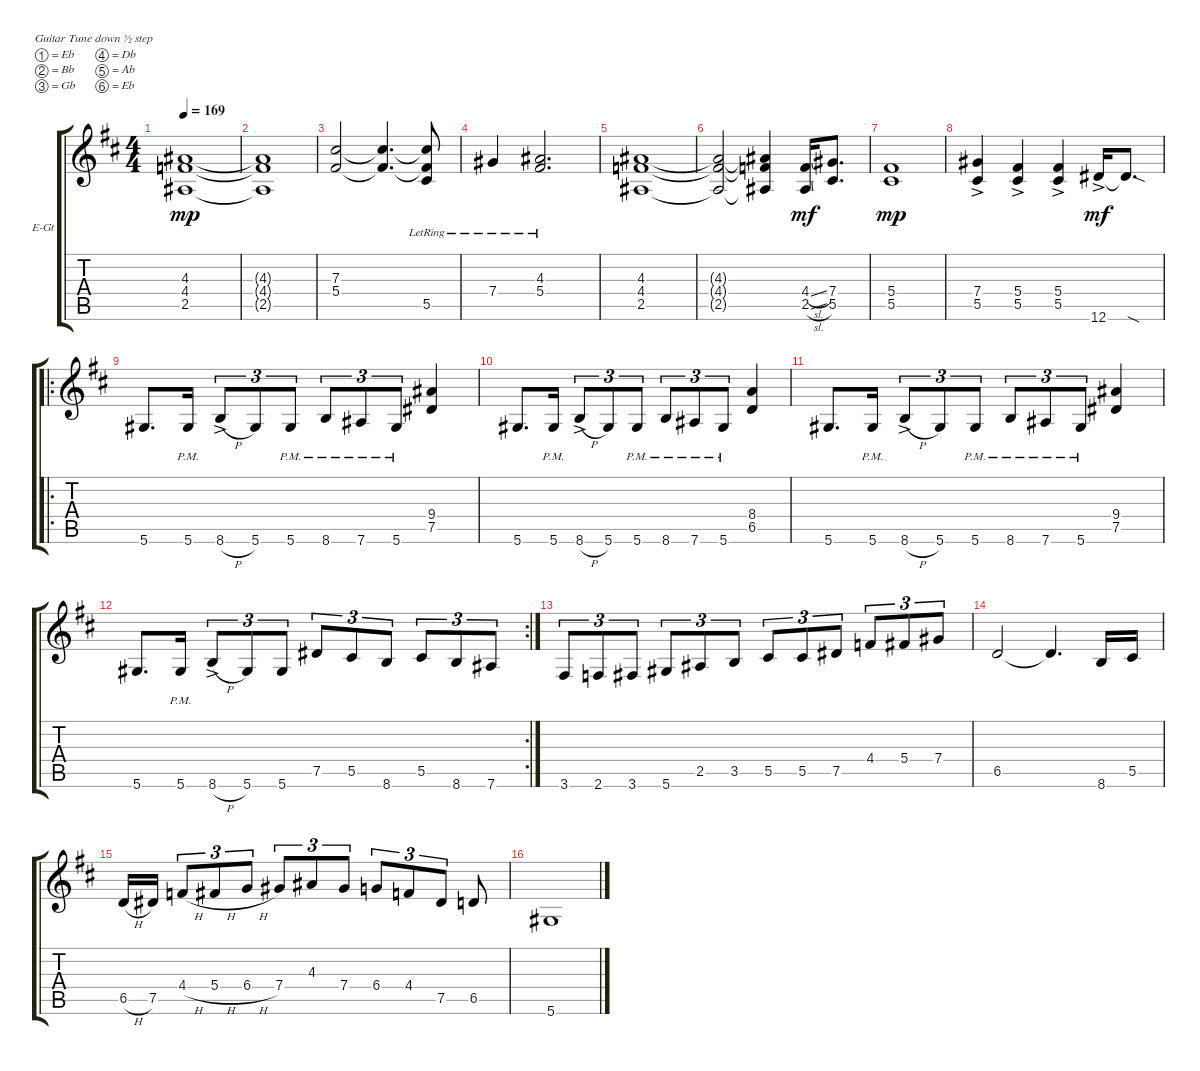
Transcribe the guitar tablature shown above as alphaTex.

\defaultSystemsLayout 4
\bracketExtendMode groupsimilarinstruments
\firstSystemTrackNameOrientation horizontal
\otherSystemsTrackNameOrientation horizontal
\track ("Electric Guitar (Manuel Legarda)" "E-Gt") {instrument distortionguitar}
\staff {score tabs}
\tuning (Eb4 Bb3 Gb3 Db3 Ab2 Eb2)
\ts (4 4)
\tempo 169
\clef g2
\ks bminor
(2.5 4.4 4.3).1{dy mp} |
(4.3{t} 4.4{t} 2.5{t}).1 |
(5.4 7.3).2 (7.3{t} 5.4{t}).4{d} (5.5{lr} 7.3{lr t} 5.4{t}).8 |
7.4{lr}.4 (5.4{lr} 4.3{lr}).2{d} |
(2.5 4.4 4.3).1 |
(2.5{t} 4.4{t} 4.3{t}).2 (4.3{t} 4.4{t} 2.5{t}).4 (2.5{sl} 4.4{sl}).16{dy mf} (7.4 5.5).8{d} |
(5.5 5.4).1{dy mp} |
(5.5{ac} 7.4{ac}).4 (5.4{ac} 5.5{ac}).4 (5.5{ac} 5.4{ac}).4 12.6{ac}.16{dy mf} 12.6{sod t}.8{d} |
\ro
5.6.8{d} 5.6{pm}.16 8.6{h ac}.8{tu (3 2)} 5.6.8{tu (3 2)} 5.6{pm}.8{tu (3 2)} 8.6{pm}.8{tu (3 2)} 7.6{pm}.8{tu (3 2)} 5.6{pm}.8{tu (3 2)} (7.5 9.4).4 |
5.6.8{d} 5.6{pm}.16 8.6{h ac}.8{tu (3 2)} 5.6.8{tu (3 2)} 5.6{pm}.8{tu (3 2)} 8.6{pm}.8{tu (3 2)} 7.6{pm}.8{tu (3 2)} 5.6{pm}.8{tu (3 2)} (6.5 8.4).4 |
5.6.8{d} 5.6{pm}.16 8.6{h ac}.8{tu (3 2)} 5.6.8{tu (3 2)} 5.6{pm}.8{tu (3 2)} 8.6{pm}.8{tu (3 2)} 7.6{pm}.8{tu (3 2)} 5.6{pm}.8{tu (3 2)} (7.5 9.4).4 |
\rc 2
5.6.8{d} 5.6{pm}.16 8.6{h ac}.8{tu (3 2)} 5.6.8{tu (3 2)} 5.6.8{tu (3 2)} 7.5.8{tu (3 2)} 5.5.8{tu (3 2)} 8.6.8{tu (3 2)} 5.5.8{tu (3 2)} 8.6.8{tu (3 2)} 7.6.8{tu (3 2)} |
3.6.8{tu (3 2)} 2.6.8{tu (3 2)} 3.6.8{tu (3 2)} 5.6.8{tu (3 2)} 2.5.8{tu (3 2)} 3.5.8{tu (3 2)} 5.5.8{tu (3 2)} 5.5.8{tu (3 2)} 7.5.8{tu (3 2)} 4.4.8{tu (3 2)} 5.4.8{tu (3 2)} 7.4.8{tu (3 2)} |
6.5.2 6.5{t}.4{d} 8.6.16 5.5.16 |
6.5{h}.16 7.5.16 4.4{h}.8{tu (3 2)} 5.4{h}.8{tu (3 2)} 6.4{h}.8{tu (3 2)} 7.4.8{tu (3 2)} 4.3.8{tu (3 2)} 7.4.8{tu (3 2)} 6.4.8{tu (3 2)} 4.4.8{tu (3 2)} 7.5.8{tu (3 2)} 6.5.8 |
5.6.1
